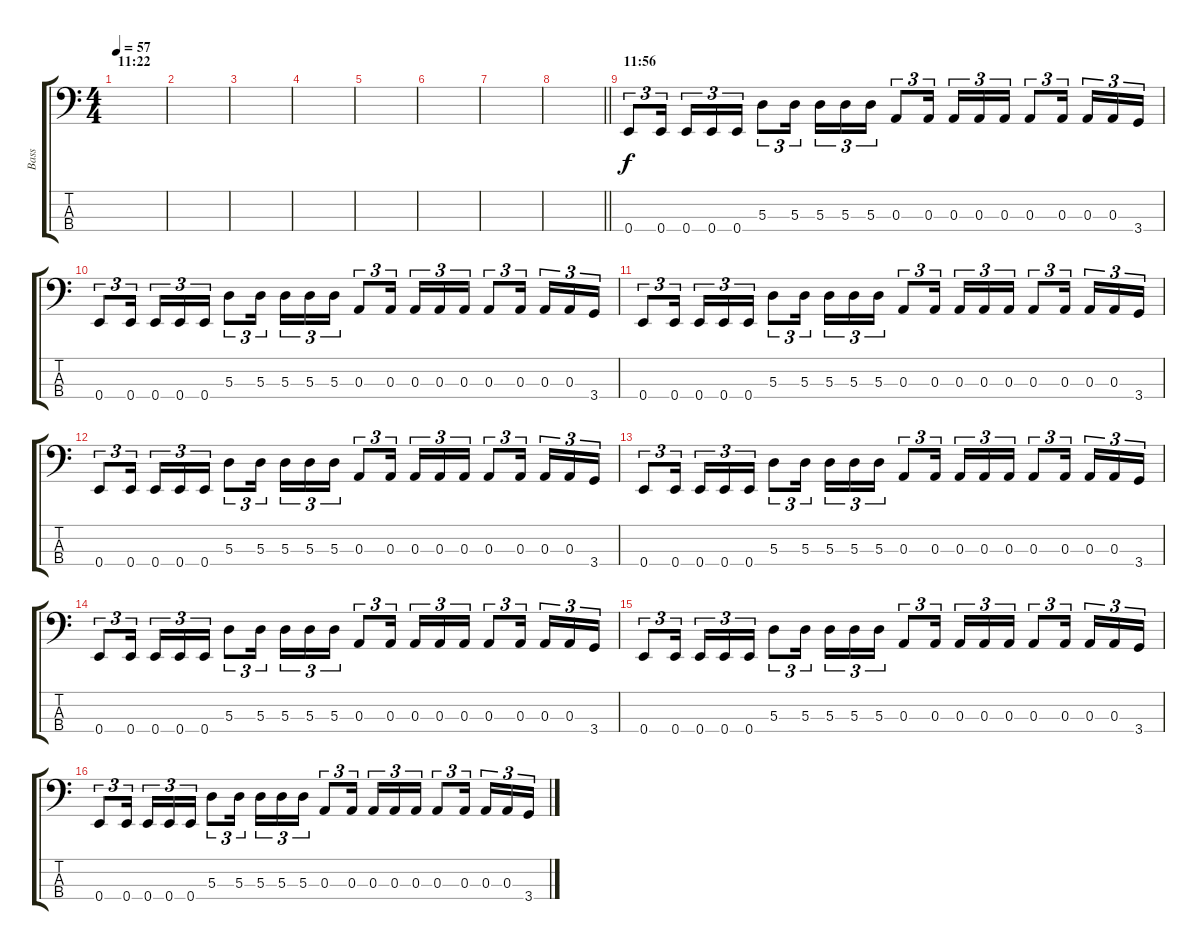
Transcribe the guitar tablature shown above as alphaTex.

\track ("Bass" "Bass") {instrument electricbassfinger}
\staff {score tabs}
\tuning (G2 D2 A1 E1) {hide}
\ts (4 4)
\section ("" "11:22")
\tempo 57
\clef f4
\ks c
|
|
|
|
|
|
|
\barLineRight lightlight
|
\section ("" "11:56")
0.4.8{tu (3 2)} 0.4.16{tu (3 2) beam splitsecondary} 0.4.16{tu (3 2)} 0.4.16{tu (3 2)} 0.4.16{tu (3 2)} 5.3.8{tu (3 2)} 5.3.16{tu (3 2) beam splitsecondary} 5.3.16{tu (3 2)} 5.3.16{tu (3 2)} 5.3.16{tu (3 2)} 0.3.8{tu (3 2)} 0.3.16{tu (3 2) beam splitsecondary} 0.3.16{tu (3 2)} 0.3.16{tu (3 2)} 0.3.16{tu (3 2)} 0.3.8{tu (3 2)} 0.3.16{tu (3 2) beam splitsecondary} 0.3.16{tu (3 2)} 0.3.16{tu (3 2)} 3.4.16{tu (3 2)} |
0.4.8{tu (3 2)} 0.4.16{tu (3 2) beam splitsecondary} 0.4.16{tu (3 2)} 0.4.16{tu (3 2)} 0.4.16{tu (3 2)} 5.3.8{tu (3 2)} 5.3.16{tu (3 2) beam splitsecondary} 5.3.16{tu (3 2)} 5.3.16{tu (3 2)} 5.3.16{tu (3 2)} 0.3.8{tu (3 2)} 0.3.16{tu (3 2) beam splitsecondary} 0.3.16{tu (3 2)} 0.3.16{tu (3 2)} 0.3.16{tu (3 2)} 0.3.8{tu (3 2)} 0.3.16{tu (3 2) beam splitsecondary} 0.3.16{tu (3 2)} 0.3.16{tu (3 2)} 3.4.16{tu (3 2)} |
0.4.8{tu (3 2)} 0.4.16{tu (3 2) beam splitsecondary} 0.4.16{tu (3 2)} 0.4.16{tu (3 2)} 0.4.16{tu (3 2)} 5.3.8{tu (3 2)} 5.3.16{tu (3 2) beam splitsecondary} 5.3.16{tu (3 2)} 5.3.16{tu (3 2)} 5.3.16{tu (3 2)} 0.3.8{tu (3 2)} 0.3.16{tu (3 2) beam splitsecondary} 0.3.16{tu (3 2)} 0.3.16{tu (3 2)} 0.3.16{tu (3 2)} 0.3.8{tu (3 2)} 0.3.16{tu (3 2) beam splitsecondary} 0.3.16{tu (3 2)} 0.3.16{tu (3 2)} 3.4.16{tu (3 2)} |
0.4.8{tu (3 2)} 0.4.16{tu (3 2) beam splitsecondary} 0.4.16{tu (3 2)} 0.4.16{tu (3 2)} 0.4.16{tu (3 2)} 5.3.8{tu (3 2)} 5.3.16{tu (3 2) beam splitsecondary} 5.3.16{tu (3 2)} 5.3.16{tu (3 2)} 5.3.16{tu (3 2)} 0.3.8{tu (3 2)} 0.3.16{tu (3 2) beam splitsecondary} 0.3.16{tu (3 2)} 0.3.16{tu (3 2)} 0.3.16{tu (3 2)} 0.3.8{tu (3 2)} 0.3.16{tu (3 2) beam splitsecondary} 0.3.16{tu (3 2)} 0.3.16{tu (3 2)} 3.4.16{tu (3 2)} |
0.4.8{tu (3 2)} 0.4.16{tu (3 2) beam splitsecondary} 0.4.16{tu (3 2)} 0.4.16{tu (3 2)} 0.4.16{tu (3 2)} 5.3.8{tu (3 2)} 5.3.16{tu (3 2) beam splitsecondary} 5.3.16{tu (3 2)} 5.3.16{tu (3 2)} 5.3.16{tu (3 2)} 0.3.8{tu (3 2)} 0.3.16{tu (3 2) beam splitsecondary} 0.3.16{tu (3 2)} 0.3.16{tu (3 2)} 0.3.16{tu (3 2)} 0.3.8{tu (3 2)} 0.3.16{tu (3 2) beam splitsecondary} 0.3.16{tu (3 2)} 0.3.16{tu (3 2)} 3.4.16{tu (3 2)} |
0.4.8{tu (3 2)} 0.4.16{tu (3 2) beam splitsecondary} 0.4.16{tu (3 2)} 0.4.16{tu (3 2)} 0.4.16{tu (3 2)} 5.3.8{tu (3 2)} 5.3.16{tu (3 2) beam splitsecondary} 5.3.16{tu (3 2)} 5.3.16{tu (3 2)} 5.3.16{tu (3 2)} 0.3.8{tu (3 2)} 0.3.16{tu (3 2) beam splitsecondary} 0.3.16{tu (3 2)} 0.3.16{tu (3 2)} 0.3.16{tu (3 2)} 0.3.8{tu (3 2)} 0.3.16{tu (3 2) beam splitsecondary} 0.3.16{tu (3 2)} 0.3.16{tu (3 2)} 3.4.16{tu (3 2)} |
0.4.8{tu (3 2)} 0.4.16{tu (3 2) beam splitsecondary} 0.4.16{tu (3 2)} 0.4.16{tu (3 2)} 0.4.16{tu (3 2)} 5.3.8{tu (3 2)} 5.3.16{tu (3 2) beam splitsecondary} 5.3.16{tu (3 2)} 5.3.16{tu (3 2)} 5.3.16{tu (3 2)} 0.3.8{tu (3 2)} 0.3.16{tu (3 2) beam splitsecondary} 0.3.16{tu (3 2)} 0.3.16{tu (3 2)} 0.3.16{tu (3 2)} 0.3.8{tu (3 2)} 0.3.16{tu (3 2) beam splitsecondary} 0.3.16{tu (3 2)} 0.3.16{tu (3 2)} 3.4.16{tu (3 2)} |
0.4.8{tu (3 2)} 0.4.16{tu (3 2) beam splitsecondary} 0.4.16{tu (3 2)} 0.4.16{tu (3 2)} 0.4.16{tu (3 2)} 5.3.8{tu (3 2)} 5.3.16{tu (3 2) beam splitsecondary} 5.3.16{tu (3 2)} 5.3.16{tu (3 2)} 5.3.16{tu (3 2)} 0.3.8{tu (3 2)} 0.3.16{tu (3 2) beam splitsecondary} 0.3.16{tu (3 2)} 0.3.16{tu (3 2)} 0.3.16{tu (3 2)} 0.3.8{tu (3 2)} 0.3.16{tu (3 2) beam splitsecondary} 0.3.16{tu (3 2)} 0.3.16{tu (3 2)} 3.4.16{tu (3 2)}
